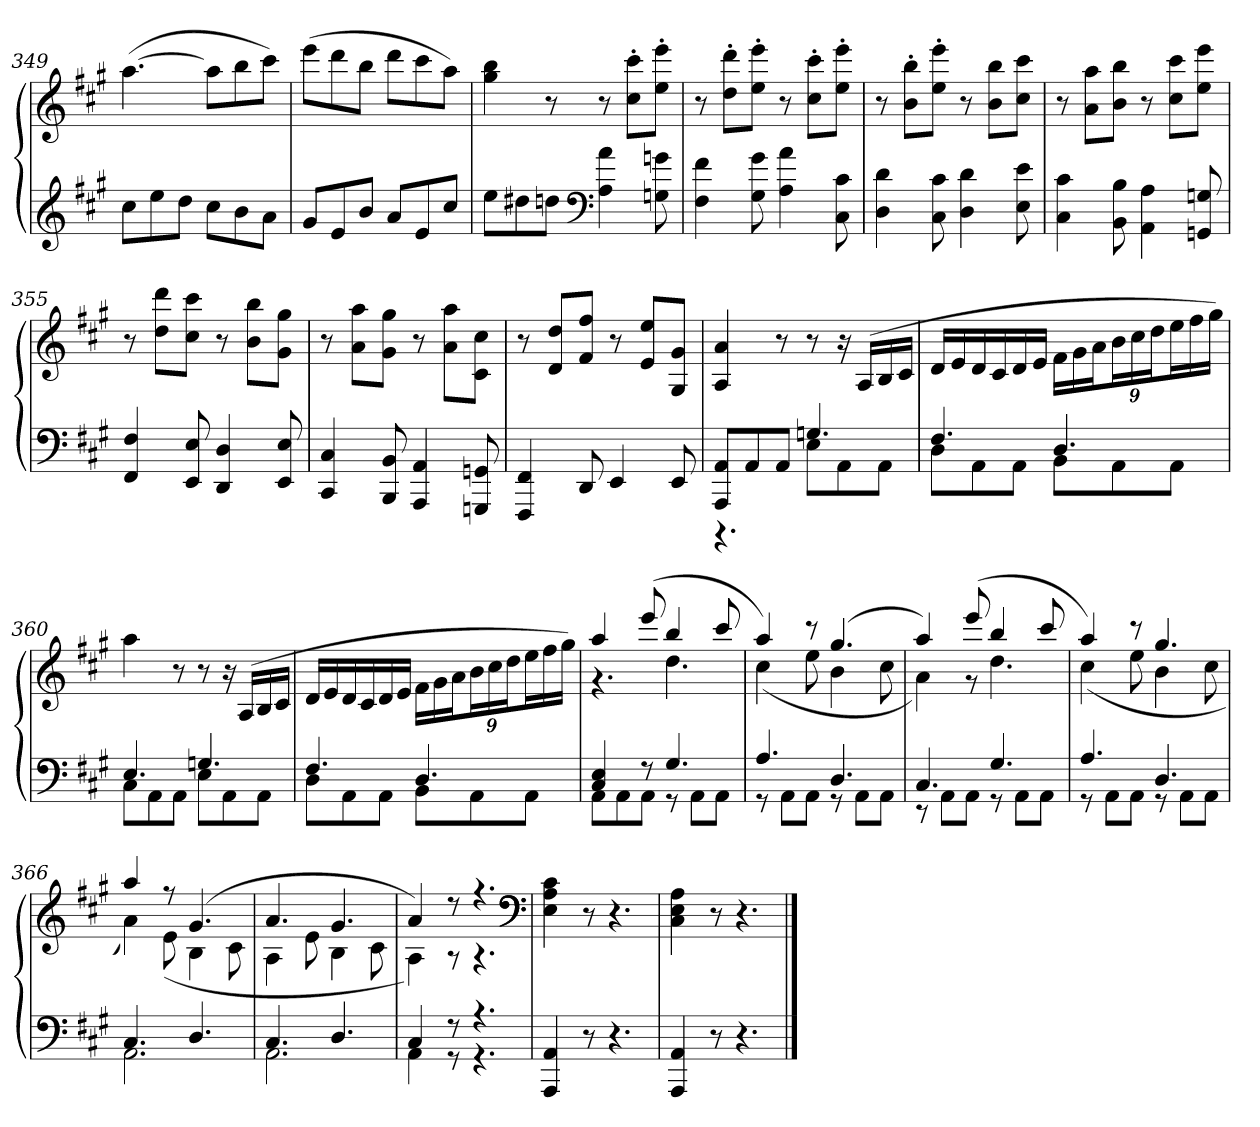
**kern	**kern
*part1	*part1
*staff2	*staff1
*clefG2	*clefG2
*k[f#c#g#]	*k[f#c#g#]
=349	=349
8cc#L	([4.aa
8ee	.
8ddJ	.
8cc#L	8aaL]
8b	8bb
8aJ	8ccc#J)
=350	=350
8g#L	(8eeeL
8e	8ddd
8bJ	8bbJ
8aL	8dddL
8e	8ccc#
8cc#J	8aaJ)
=351	=351
8eeL	4gg# 4bb
8dd#X	.
8ddnJ	8r
*clefF4	*
4A 4a	8r
.	8cc#' 8ccc#'L
8Gn 8gn	8ee' 8eee'J
=352	=352
4F# 4f#	8r
.	8dd' 8ddd'L
8G# 8g#	8ee' 8eee'J
4A 4a	8r
.	8cc#' 8ccc#'L
8C# 8c#	8ee' 8eee'J
=353	=353
4D 4d	8r
.	8b' 8bb'L
8C# 8c#	8ee' 8eee'J
4D 4d	8r
.	8b 8bbL
8E 8e	8cc# 8ccc#J
=354	=354
4C# 4c#	8r
.	8a 8aaL
8BB 8B	8b 8bbJ
4AA 4A	8r
.	8cc# 8ccc#L
8GGn 8Gn	8ee 8eeeJ
=355	=355
4FF# 4F#	8r
.	8dd 8dddL
8EE 8E	8cc# 8ccc#J
4DD 4D	8r
.	8b 8bbL
8EE 8E	8g# 8gg#J
=356	=356
4CC# 4C#	8r
.	8a 8aaL
8BBB 8BB	8g# 8gg#J
4AAA 4AA	8r
.	8a 8aaL
8GGGn 8GGn	8c# 8cc#J
=357	=357
4FFF# 4FF#	8r
.	8d 8ddL
8DD	8f# 8ff#J
4EE	8r
.	8e 8eeL
8EE	8G# 8g#J
=358	=358
*^	*
8AAA 8AAL	4.r	4A 4a
8AA	.	.
8AAJ	.	8r
4.Gn	8EL	8r
.	8AA	16r
.	.	(16ALL
.	8AAJ	16B
.	.	16c#JJ
=359	=359	=359
4.F#	8DL	16dLL
.	.	16e
.	8AA	16d
.	.	16c#
.	8AAJ	16d
.	.	16eJJ
4.D	8BBL	24f#LL
.	.	24g#
.	.	24aJ
.	8AA	24bL
.	.	24cc#
.	.	24ddJ
.	8AAJ	24eeL
.	.	24ff#
.	.	24gg#JJ)
=360	=360	=360
4.E	8C#L	4aa
.	8AA	.
.	8AAJ	8r
4.Gn	8EL	8r
.	8AA	16r
.	.	(16ALL
.	8AAJ	16B
.	.	16c#JJ
=361	=361	=361
4.F#	8DL	16dLL
.	.	16e
.	8AA	16d
.	.	16c#
.	8AAJ	16d
.	.	16eJJ
4.D	8BBL	24f#LL
.	.	24g#
.	.	24aJ
.	8AA	24bL
.	.	24cc#
.	.	24ddJ
.	8AAJ	24eeL
.	.	24ff#
.	.	24gg#JJ)
=362	=362	=362
*	*	*^
4C# 4E	8AAL	4aa	4.r
.	8AA	.	.
8r	8AAJ	(8eee	.
4.G#	8r	4bb	4.dd
.	8AAL	.	.
.	8AAJ	8ccc#	.
=363	=363	=363	=363
4.A	8r	4aa)	(4cc#
.	8AAL	.	.
.	8AAJ	8r	8ee
4.D	8r	(4.gg#	4b
.	8AAL	.	.
.	8AAJ	.	8cc#
=364	=364	=364	=364
4.C#	8r	4aa)	4a)
.	8AAL	.	.
.	8AAJ	(8eee	8r
4.G#	8r	4bb	4.dd
.	8AAL	.	.
.	8AAJ	8ccc#	.
=365	=365	=365	=365
4.A	8r	4aa)	(4cc#
.	8AAL	.	.
.	8AAJ	8r	8ee
4.D	8r	4.gg#	4b
.	8AAL	.	.
.	8AAJ	.	8cc#
=366	=366	=366	=366
4.C#	2.AA	4aa	4a)
.	.	8r	(8e
4.D	.	(4.g#	4B
.	.	.	8c#
=367	=367	=367	=367
4.C#	2.AA	4.a	4A
.	.	.	8e
4.D	.	4.g#	4B
.	.	.	8c#
=368	=368	=368	=368
4C#	4AA	4a)	4A)
8r	8r	8r	8r
4.r	4.r	4.r	4.r
*v	*v	*	*
*	*v	*v
*	*clefF4
=369	=369
4AAA 4AA	4E 4A 4c#
8r	8r
4.r	4.r
=370	=370
4AAA 4AA	4C# 4E 4A
8r	8r
4.r	4.r
==	==
*-	*-
